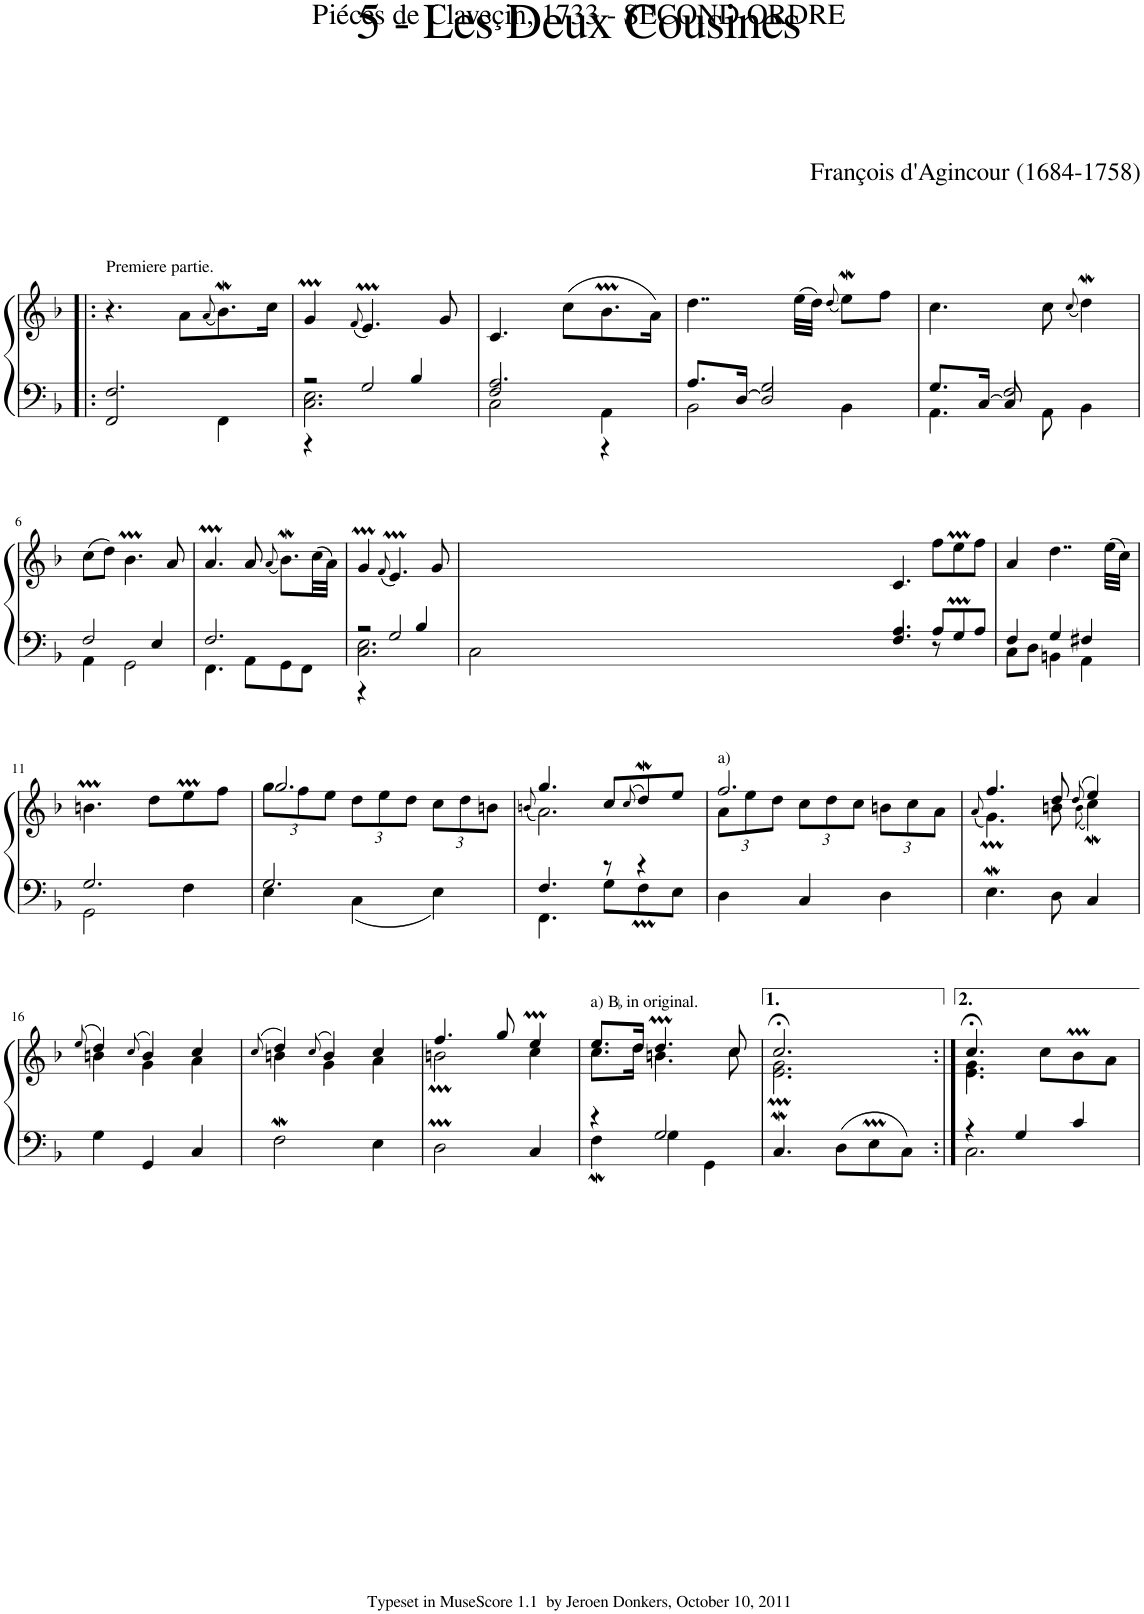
**kern	**kern
*part1	*part1
*staff2	*staff1
*I"Harpsichord	*
*I'Hpschd	*
*clefF4	*clefG2
*k[b-]	*k[b-]
*M3/4	*M3/4
=1!|:	=1!|:
*^	*
!	!	!LO:TX:a:t=Premiere partie.
2.F/	2FF/	4.r
.	.	8a\L
.	.	(8qa/
.	4FF\	8.b-w\)
.	.	16cc\Jk
=2	=2	=2
*	*^	*
2r	2.C\ 2.E\	4r	4gM/
.	.	.	(8qf/
.	.	2G/	4.em/)
4B-/	.	.	.
.	.	.	8g/
=3	=3	=3	=3
2.A/	2C\	2F/	4.c/
.	.	.	(8cc\L
.	4AA\	4r	8.b-M\
.	.	.	16a\Jk)
=4	=4	=4	=4
8.A/L	2BB-\	4ryy	4..dd\
[16D/Jk	.	.	.
2D/]	.	2G/	.
.	.	.	(32ee\LLL
.	.	.	32dd\JJJ)
.	.	.	(8qdd/
.	4BB-\	.	8eeW\L)
.	.	.	8ff\J
=5	=5	=5	=5
4ryy	4.AA\	8.G/L	4.cc\
.	.	[16C/Jk	.
2F/	.	8C/]	.
.	8AA\	8ryy	8cc\
.	.	.	(8qcc/
.	4BB-\	4ryy	4ddW\)
*	*v	*v	*
!!LO:LB:g=z
=6	=6	=6
2F/	4AA\	(8cc\L
.	.	8dd\J)
.	2GG\	4.b-M\
4E/	.	.
.	.	8a/
=7	=7	=7
2.F/	4.FF\	4.am/
.	8AA\L	8a/
.	.	(8qa/
.	8GG\	8.b-w\L)
.	8FF\J	.
.	.	(32cc\LL
.	.	32a\JJJ)
=8	=8	=8
*	*^	*
2r	2.C\ 2.E\	4r	4gM/
.	.	.	(8qf/
.	.	2G/	4.em/)
4B-/	.	.	.
.	.	.	8g/
=9	=9	=9	=9
4.A/	2C\	2%7ryy	4.c/
8A/L	.	.	8ff\L
8GM/	1ryy	.	8eem\
8A/J	.	.	8ff\J
1ryy	.	.	00ryy
.	2%7ryy	.	.
1ryy	.	.	.
1ryy	.	.	.
*	*v	*v	*
1ryy	.	.
*	*^	*
.	.	4.F/	.
4ryy	.	.	4ryy
.	.	8r	.
*	*v	*v	*
=10	=10	=10
4F/	8C\L	4a/
.	8D\J	.
4G/	4BBn\	4..dd\
4F#X/	4AA\	.
.	.	(32ee\LLL
.	.	32cc\JJJ)
!!LO:LB:g=z
=11	=11	=11
2.G/	2GG\	4.bnm\
.	.	8dd\L
.	4F\	8eem\
.	.	8ff\J
=12	=12	=12
*	*	*^
*	*	*	*Xbrackettup
2.G/	4E\	2.gg/	12gg\L
.	.	.	12ff\
.	.	.	12ee\J
.	4C\	.	12dd\L
.	.	.	12ee\
.	.	.	12dd\J
.	4E\	.	12cc\L
.	.	.	12dd\
.	.	.	12bn\J
=13	=13	=13	=13
.	.	.	(8qbn/
4.F/	4.FF\	4.gg/	2.a\)
8r	8G\L	8cc/L	.
.	.	(8qcc/	.
4r	8FM\	8ddW/)	.
.	8E\J	8ee/J	.
=14	=14	=14	=14
!	!	!LO:TX:a:t=a)	!
*v	*v	*	*
4D\	2.ff/	12a\L
.	.	12ee\
.	.	12dd\J
4C/	.	12cc\L
.	.	12dd\
.	.	12cc\J
4D\	.	12bn\L
.	.	12cc\
.	.	12a\J
=15	=15	=15
.	.	(8qa/
4.EW\	4.ff/	4.gM\)
8D\	8dd/	8bn\
.	(8qdd/	(8qb\
4C/	4ee/)	4ccW\)
!!LO:LB:g=z	!!
=16	=16	=16
.	(8qee/	.
4G\	4dd/)	4bn\
.	(8qcc/	.
4GG/	4b/)	4g\
4C/	4cc/	4a\
=17	=17	=17
.	(8qcc/	.
2Fw\	4dd/)	4bn\
.	(8qcc/	.
.	4b/)	4g\
4E\	4cc/	4a\
=18	=18	=18
2DM\	4.ff/	2bnm\
.	8gg/	.
4C/	4eem/	4cc\
=19	=19	=19
*^	*	*
!	!	!LO:TX:a:t=a) B	!
!	!	!LO:TX:a:t=in original.	!
4r	4Fw\	8.ee/L	8.cc\L
.	.	16dd/Jk	16dd\Jk
2G/	4G\	4.ddM/	4.bn\
.	4GG\	.	.
.	.	8cc/	8cc\
*v	*v	*	*
=20	=20	=20
4.CW/	2.cc;</	2.e\M 2.g\M
8D\L	.	.
8Em\	.	.
8C\J	.	.
=21:|!	=21:|!	=21:|!
*^	*	*
4r	2.C\	4.cc;</	4.e\ 4.g\
4G/	.	.	.
.	.	8cc\L	8ryy
4c/	.	8b-M\	4ryy
.	.	8a\J	.
*v	*v	*	*
*	*v	*v
=	=
*-	*-
